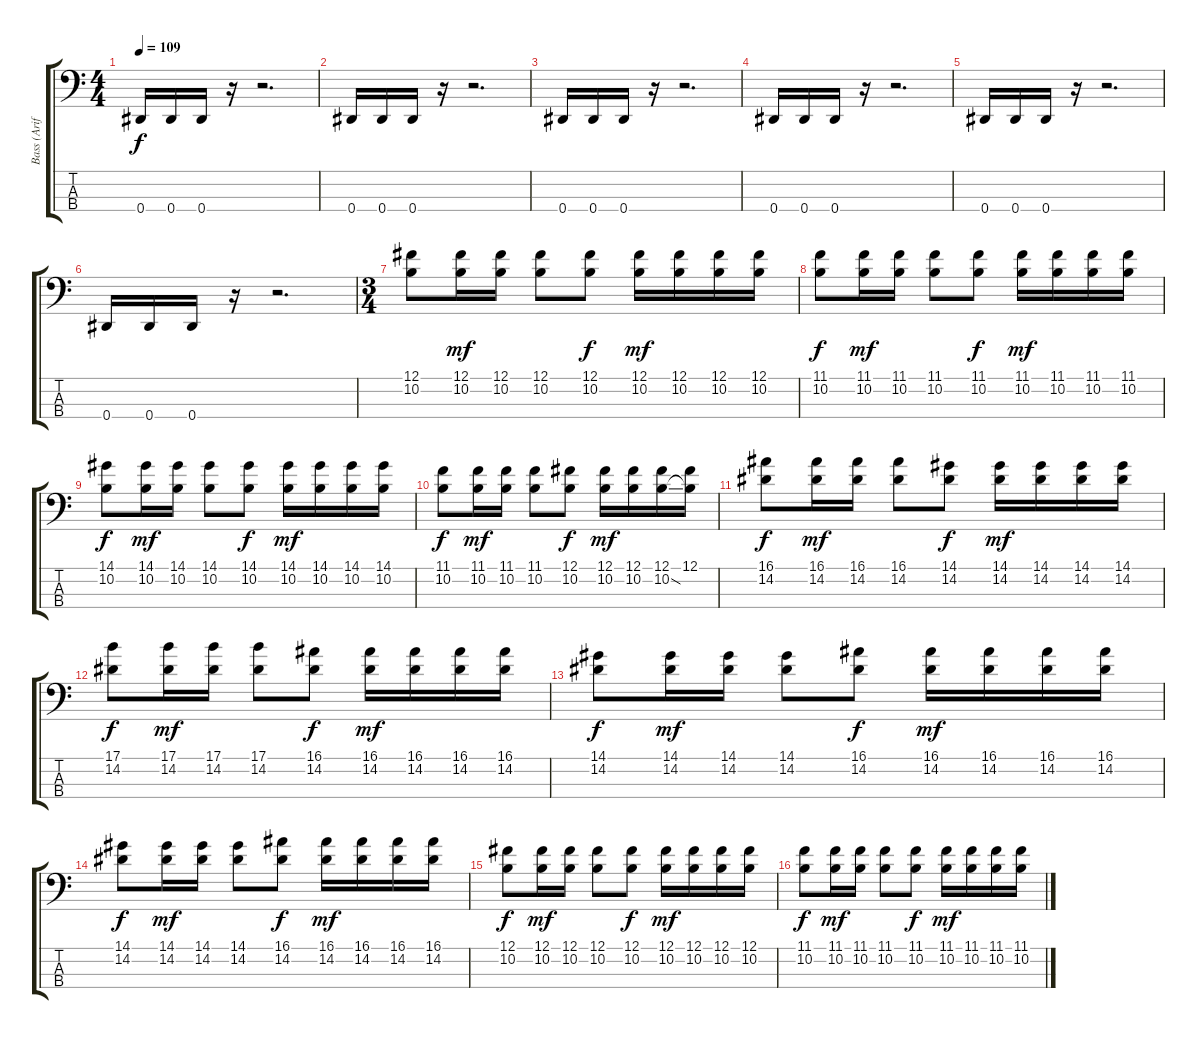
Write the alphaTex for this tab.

\track ("Bass (Arif)" "Bass (Arif") {instrument acousticguitarnylon}
\staff {score tabs}
\tuning (Gb2 Db2 Ab1 Eb1) {hide}
\ts (4 4)
\tempo 109
\clef f4
\ks c
0.4.16{dy f} 0.4.16 0.4.16 r.16 r.2{d} |
0.4.16 0.4.16 0.4.16 r.16 r.2{d} |
0.4.16 0.4.16 0.4.16 r.16 r.2{d} |
0.4.16 0.4.16 0.4.16 r.16 r.2{d} |
0.4.16 0.4.16 0.4.16 r.16 r.2{d} |
0.4.16 0.4.16 0.4.16 r.16 r.2{d} |
\ts (3 4)
(12.1 10.2).8 (12.1 10.2).16{dy mf} (12.1 10.2).16 (12.1 10.2).8 (12.1 10.2).8{dy f} (12.1 10.2).16{dy mf} (12.1 10.2).16 (12.1 10.2).16 (12.1 10.2).16 |
(11.1 10.2).8{dy f} (11.1 10.2).16{dy mf} (11.1 10.2).16 (11.1 10.2).8 (11.1 10.2).8{dy f} (11.1 10.2).16{dy mf} (11.1 10.2).16 (11.1 10.2).16 (11.1 10.2).16 |
(14.1 10.2).8{dy f} (14.1 10.2).16{dy mf} (14.1 10.2).16 (14.1 10.2).8 (14.1 10.2).8{dy f} (14.1 10.2).16{dy mf} (14.1 10.2).16 (14.1 10.2).16 (14.1 10.2).16 |
(11.1 10.2).8{dy f} (11.1 10.2).16{dy mf} (11.1 10.2).16 (11.1 10.2).8 (12.1 10.2).8{dy f} (12.1 10.2).16{dy mf} (12.1 10.2).16 (12.1 10.2{ss}).16 (12.1 10.2{t}).16 |
(16.1 14.2).8{dy f} (16.1 14.2).16{dy mf} (16.1 14.2).16 (16.1 14.2).8 (14.1 14.2).8{dy f} (14.1 14.2).16{dy mf} (14.1 14.2).16 (14.1 14.2).16 (14.1 14.2).16 |
(17.1 14.2).8{dy f} (17.1 14.2).16{dy mf} (17.1 14.2).16 (17.1 14.2).8 (16.1 14.2).8{dy f} (16.1 14.2).16{dy mf} (16.1 14.2).16 (16.1 14.2).16 (16.1 14.2).16 |
(14.1 14.2).8{dy f} (14.1 14.2).16{dy mf} (14.1 14.2).16 (14.1 14.2).8 (16.1 14.2).8{dy f} (16.1 14.2).16{dy mf} (16.1 14.2).16 (16.1 14.2).16 (16.1 14.2).16 |
(14.1 14.2).8{dy f} (14.1 14.2).16{dy mf} (14.1 14.2).16 (14.1 14.2).8 (16.1 14.2).8{dy f} (16.1 14.2).16{dy mf} (16.1 14.2).16 (16.1 14.2).16 (16.1 14.2).16 |
(12.1 10.2).8{dy f} (12.1 10.2).16{dy mf} (12.1 10.2).16 (12.1 10.2).8 (12.1 10.2).8{dy f} (12.1 10.2).16{dy mf} (12.1 10.2).16 (12.1 10.2).16 (12.1 10.2).16 |
(11.1 10.2).8{dy f} (11.1 10.2).16{dy mf} (11.1 10.2).16 (11.1 10.2).8 (11.1 10.2).8{dy f} (11.1 10.2).16{dy mf} (11.1 10.2).16 (11.1 10.2).16 (11.1 10.2).16
